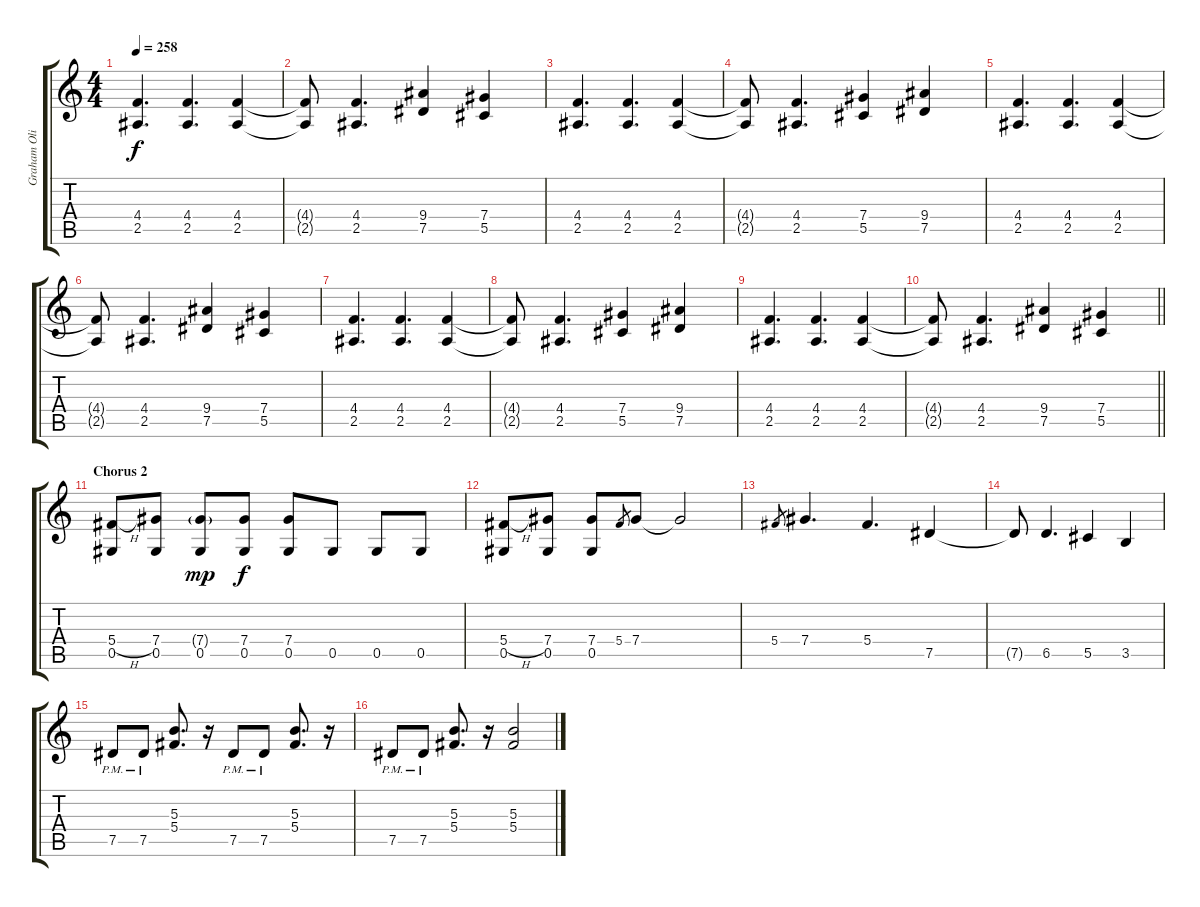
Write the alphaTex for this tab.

\track ("Graham Oliver" "Graham Oli") {instrument overdrivenguitar}
\staff {score tabs}
\tuning (Eb4 Bb3 Gb3 Db3 Ab2 Eb2) {hide}
\ts (4 4)
\tempo 258
\clef g2
\ks c
(4.4 2.5).4{d dy f} (4.4 2.5).4{d} (4.4 2.5).4 |
(4.4{t} 2.5{t}).8 (4.4 2.5).4{d} (9.4 7.5).4 (7.4 5.5).4 |
(4.4 2.5).4{d} (4.4 2.5).4{d} (4.4 2.5).4 |
(4.4{t} 2.5{t}).8 (4.4 2.5).4{d} (7.4 5.5).4 (9.4 7.5).4 |
(4.4 2.5).4{d} (4.4 2.5).4{d} (4.4 2.5).4 |
(4.4{t} 2.5{t}).8 (4.4 2.5).4{d} (9.4 7.5).4 (7.4 5.5).4 |
(4.4 2.5).4{d} (4.4 2.5).4{d} (4.4 2.5).4 |
(4.4{t} 2.5{t}).8 (4.4 2.5).4{d} (7.4 5.5).4 (9.4 7.5).4 |
(4.4 2.5).4{d} (4.4 2.5).4{d} (4.4 2.5).4 |
\barLineRight lightlight
(4.4{t} 2.5{t}).8 (4.4 2.5).4{d} (9.4 7.5).4 (7.4 5.5).4 |
\section ("" "Chorus 2")
(5.4{h} 0.5).8 (7.4 0.5).8 (7.4{g} 0.5).8{dy mp} (7.4 0.5).8{dy f} (7.4 0.5).8 0.5.8 0.5.8 0.5.8 |
(5.4{h} 0.5).8 (7.4 0.5).8 (7.4 0.5).8 5.4.8{gr} 7.4.8 7.4{t}.2 |
5.4.8{gr} 7.4.4{d} 5.4.4{d} 7.5.4 |
7.5{t}.8 6.5.4{d} 5.5.4 3.5.4 |
7.5{pm}.8 7.5{pm}.8 (5.3 5.4).8{d} r.16 7.5{pm}.8 7.5{pm}.8 (5.3 5.4).8{d} r.16 |
7.5{pm}.8 7.5{pm}.8 (5.3 5.4).8{d} r.16 (5.3 5.4).2
